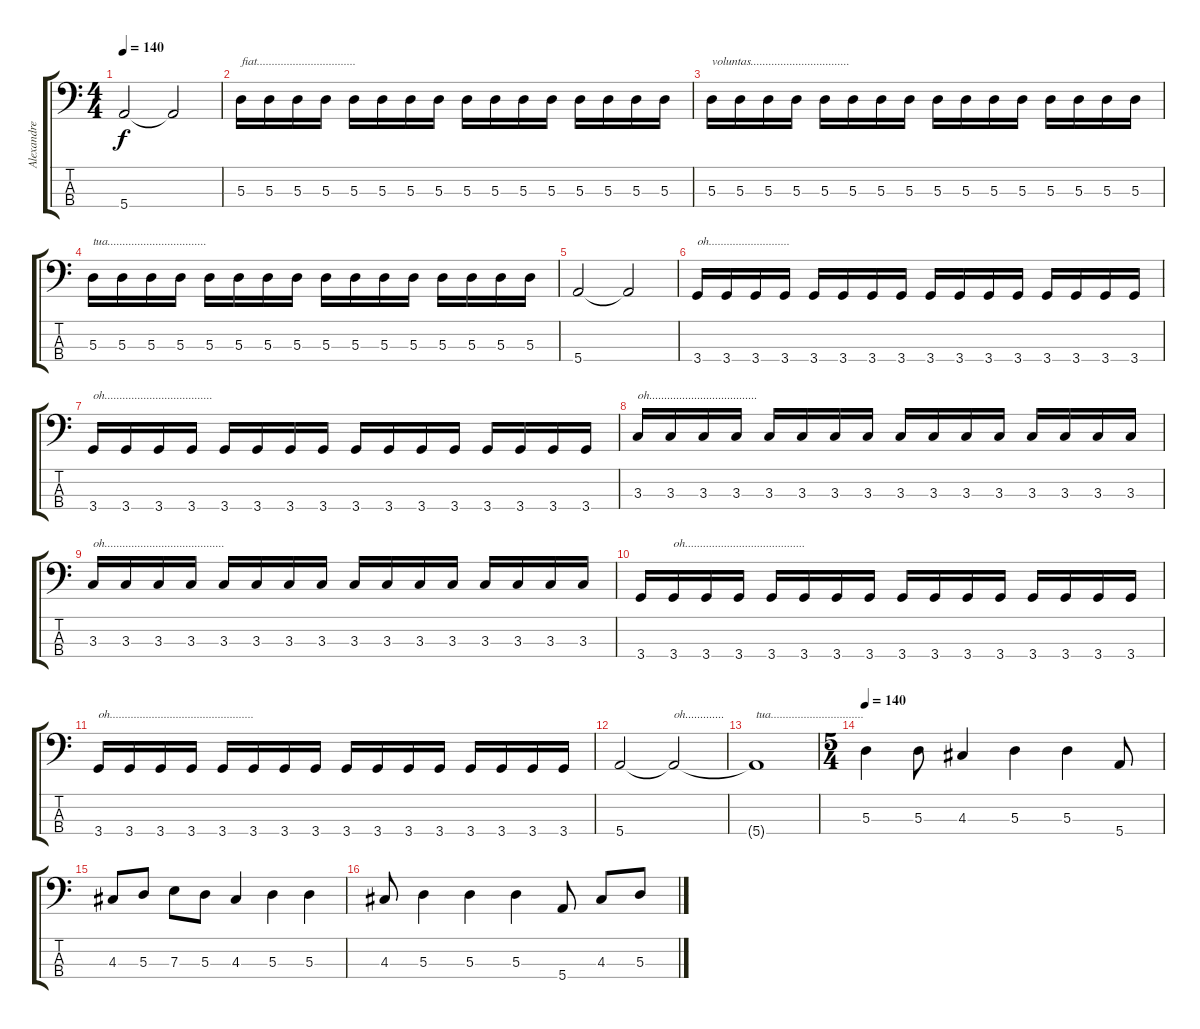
\track ("Alexandre " "Alexandre ") {instrument electricbassfinger}
\staff {score tabs}
\tuning (G2 D2 A1 E1) {hide}
\ts (4 4)
\tempo 140
\clef f4
\ks c
5.4.2{dy f} 5.4{t}.2 |
5.3.16{txt "fiat................................."} 5.3.16 5.3.16 5.3.16 5.3.16 5.3.16 5.3.16 5.3.16 5.3.16 5.3.16 5.3.16 5.3.16 5.3.16 5.3.16 5.3.16 5.3.16 |
5.3.16{txt "voluntas................................."} 5.3.16 5.3.16 5.3.16 5.3.16 5.3.16 5.3.16 5.3.16 5.3.16 5.3.16 5.3.16 5.3.16 5.3.16 5.3.16 5.3.16 5.3.16 |
5.3.16{txt "tua................................."} 5.3.16 5.3.16 5.3.16 5.3.16 5.3.16 5.3.16 5.3.16 5.3.16 5.3.16 5.3.16 5.3.16 5.3.16 5.3.16 5.3.16 5.3.16 |
5.4.2 5.4{t}.2 |
3.4.16{txt "oh..........................."} 3.4.16 3.4.16 3.4.16 3.4.16 3.4.16 3.4.16 3.4.16 3.4.16 3.4.16 3.4.16 3.4.16 3.4.16 3.4.16 3.4.16 3.4.16 |
3.4.16{txt "oh...................................."} 3.4.16 3.4.16 3.4.16 3.4.16 3.4.16 3.4.16 3.4.16 3.4.16 3.4.16 3.4.16 3.4.16 3.4.16 3.4.16 3.4.16 3.4.16 |
3.3.16{txt "oh...................................."} 3.3.16 3.3.16 3.3.16 3.3.16 3.3.16 3.3.16 3.3.16 3.3.16 3.3.16 3.3.16 3.3.16 3.3.16 3.3.16 3.3.16 3.3.16 |
3.3.16{txt "oh........................................"} 3.3.16 3.3.16 3.3.16 3.3.16 3.3.16 3.3.16 3.3.16 3.3.16 3.3.16 3.3.16 3.3.16 3.3.16 3.3.16 3.3.16 3.3.16 |
3.4.16 3.4.16{txt "oh........................................"} 3.4.16 3.4.16 3.4.16 3.4.16 3.4.16 3.4.16 3.4.16 3.4.16 3.4.16 3.4.16 3.4.16 3.4.16 3.4.16 3.4.16 |
3.4.16{txt "oh................................................"} 3.4.16 3.4.16 3.4.16 3.4.16 3.4.16 3.4.16 3.4.16 3.4.16 3.4.16 3.4.16 3.4.16 3.4.16 3.4.16 3.4.16 3.4.16 |
5.4.2 5.4{t}.2{txt "oh............."} |
5.4{t}.1{txt "tua..............................."} |
\ts (5 4)
\tempo 140
5.3.4 5.3.8 4.3.4 5.3.4 5.3.4 5.4.8 |
4.3.8 5.3.8 7.3.8 5.3.8 4.3.4 5.3.4 5.3.4 |
4.3.8 5.3.4 5.3.4 5.3.4 5.4.8 4.3.8 5.3.8
